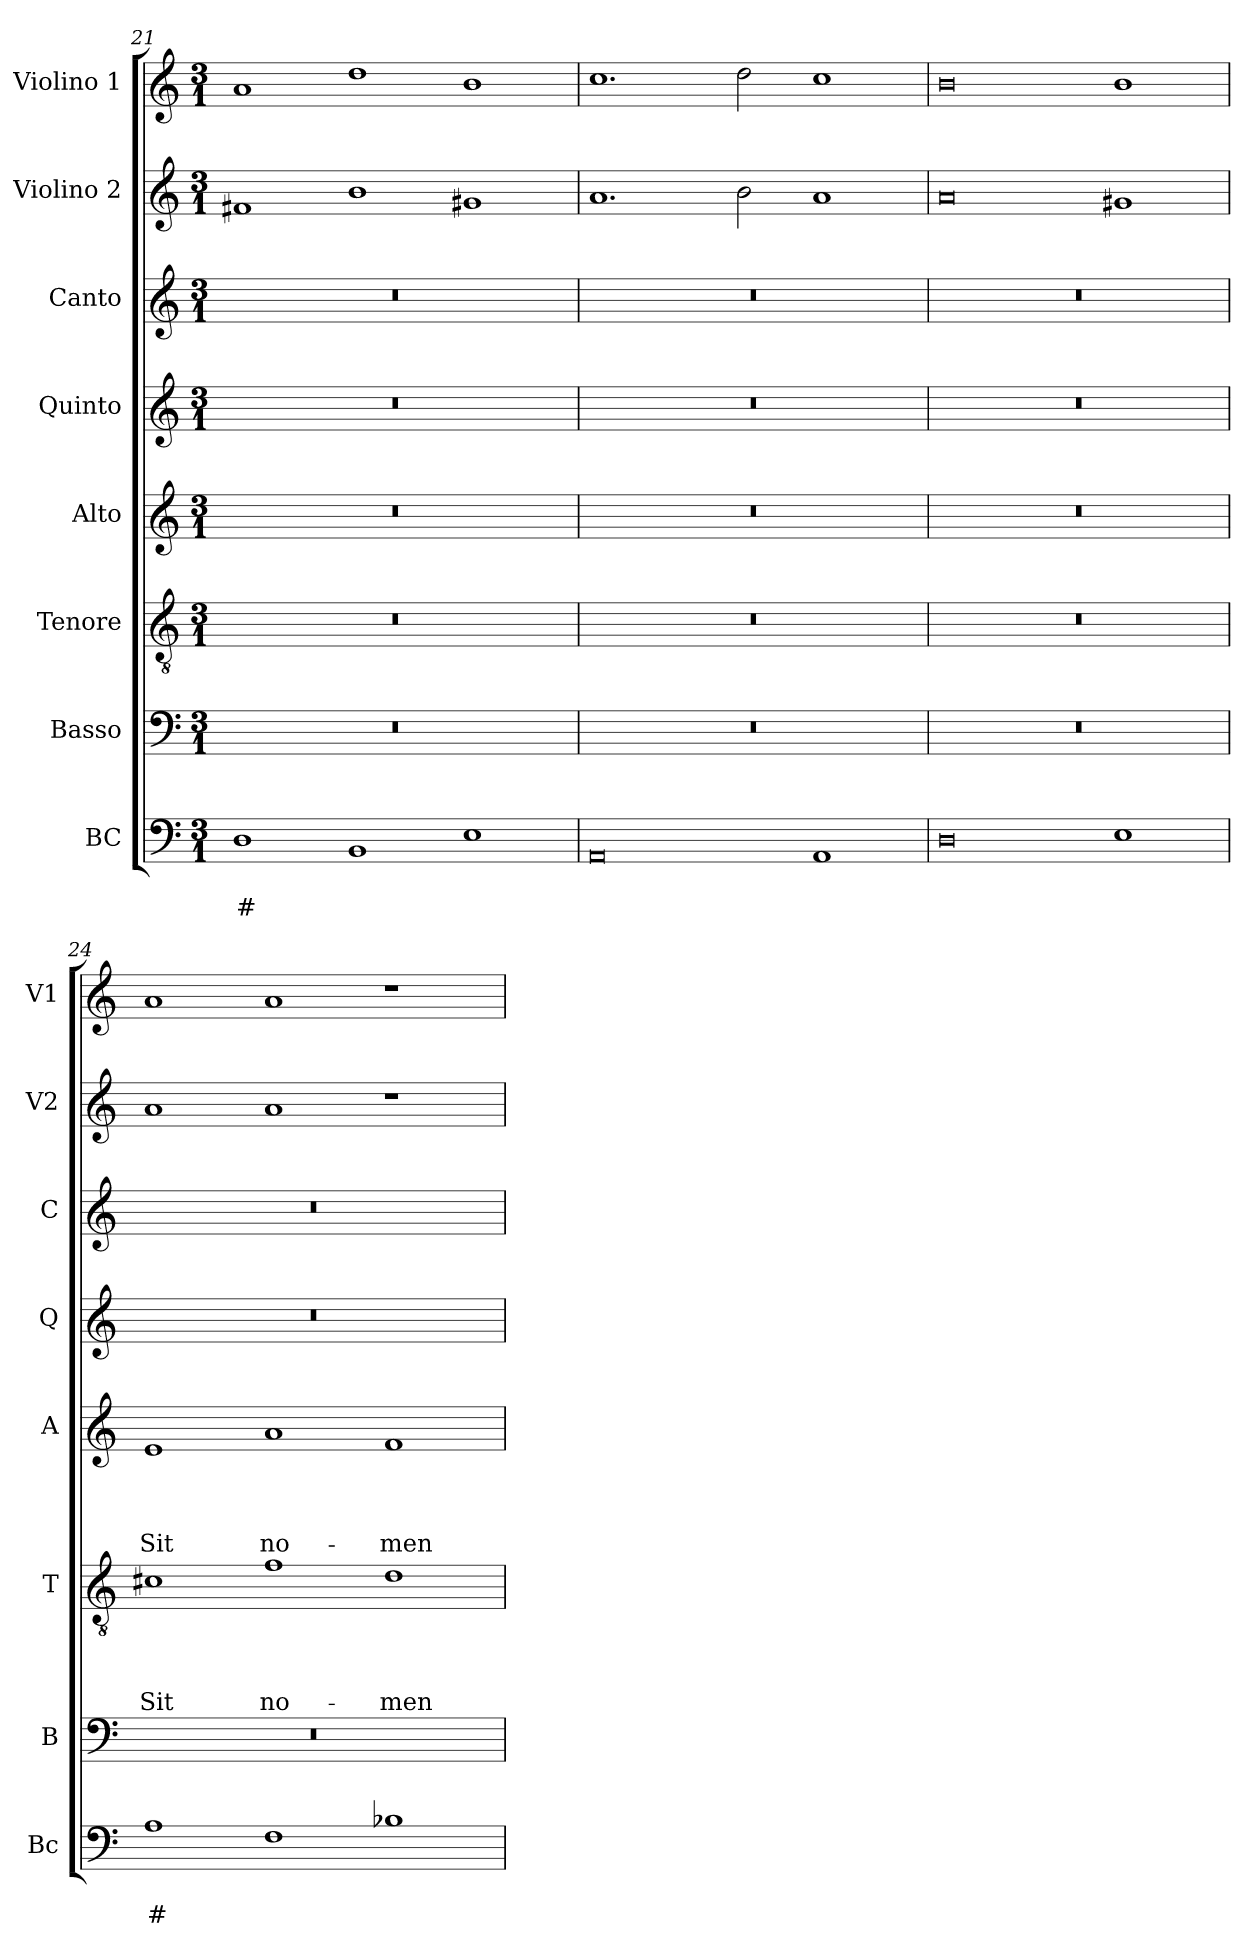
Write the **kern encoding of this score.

**kern	**text	**text	**kern	**kern	**text	**text	**text	**text	**kern	**text	**text	**text	**text	**kern	**kern	**kern	**kern
*part8	*part8	*part8	*part7	*part6	*part6	*part6	*part6	*part6	*part5	*part5	*part5	*part5	*part5	*part4	*part3	*part2	*part1
*staff8	*staff8	*staff8	*staff7	*staff6	*staff6	*staff6	*staff6	*staff6	*staff5	*staff5	*staff5	*staff5	*staff5	*staff4	*staff3	*staff2	*staff1
*I"BC	*	*	*I"Basso	*I"Tenore	*	*	*	*	*I"Alto	*	*	*	*	*I"Quinto	*I"Canto	*I"Violino 2	*I"Violino 1
*I'Bc	*	*	*I'B	*I'T	*	*	*	*	*I'A	*	*	*	*	*I'Q	*I'C	*I'V2	*I'V1
*clefF4	*	*	*clefF4	*clefGv2	*	*	*	*	*clefG2	*	*	*	*	*clefG2	*clefG2	*clefG2	*clefG2
*k[]	*	*	*k[]	*k[]	*	*	*	*	*k[]	*	*	*	*	*k[]	*k[]	*k[]	*k[]
*C:	*	*	*C:	*C:	*	*	*	*	*C:	*	*	*	*	*C:	*C:	*C:	*C:
*M3/1	*	*	*M3/1	*M3/1	*	*	*	*	*M3/1	*	*	*	*	*M3/1	*M3/1	*M3/1	*M3/1
=21	=21	=21	=21	=21	=21	=21	=21	=21	=21	=21	=21	=21	=21	=21	=21	=21	=21
!	!	!LO:LY:b	!	!	!	!	!	!	!	!	!	!	!	!	!	!	!
1D	.	#	0.r	0.r	.	.	.	.	0.r	.	.	.	.	0.r	0.r	1f#X	1a
1BB	.	.	.	.	.	.	.	.	.	.	.	.	.	.	.	1b	1dd
1E	.	.	.	.	.	.	.	.	.	.	.	.	.	.	.	1g#X	1b
=22	=22	=22	=22	=22	=22	=22	=22	=22	=22	=22	=22	=22	=22	=22	=22	=22	=22
0AA	.	.	0.r	0.r	.	.	.	.	0.r	.	.	.	.	0.r	0.r	1.a	1.cc
.	.	.	.	.	.	.	.	.	.	.	.	.	.	.	.	2b\	2dd\
1AA	.	.	.	.	.	.	.	.	.	.	.	.	.	.	.	1a	1cc
=23	=23	=23	=23	=23	=23	=23	=23	=23	=23	=23	=23	=23	=23	=23	=23	=23	=23
0D	.	.	0.r	0.r	.	.	.	.	0.r	.	.	.	.	0.r	0.r	0a	0b
1E	.	.	.	.	.	.	.	.	.	.	.	.	.	.	.	1g#X	1b
!!LO:PB:g=z
=24	=24	=24	=24	=24	=24	=24	=24	=24	=24	=24	=24	=24	=24	=24	=24	=24	=24
!	!	!LO:LY:b	!	!	!	!	!	!LO:LY:b	!	!	!	!	!LO:LY:b	!	!	!	!
1A	.	#	0.r	1c#X	.	.	.	Sit	1e	.	.	.	Sit	0.r	0.r	1a	1a
!	!	!	!	!	!	!	!	!LO:LY:b	!	!	!	!	!LO:LY:b	!	!	!	!
1F	.	.	.	1f	.	.	.	no-	1a	.	.	.	no-	.	.	1a	1a
!	!	!	!	!	!	!	!	!LO:LY:b	!	!	!	!	!LO:LY:b	!	!	!	!
1B-X	.	.	.	1d	.	.	.	-men	1f	.	.	.	-men	.	.	1r	1r
=	=	=	=	=	=	=	=	=	=	=	=	=	=	=	=	=	=
*-	*-	*-	*-	*-	*-	*-	*-	*-	*-	*-	*-	*-	*-	*-	*-	*-	*-
